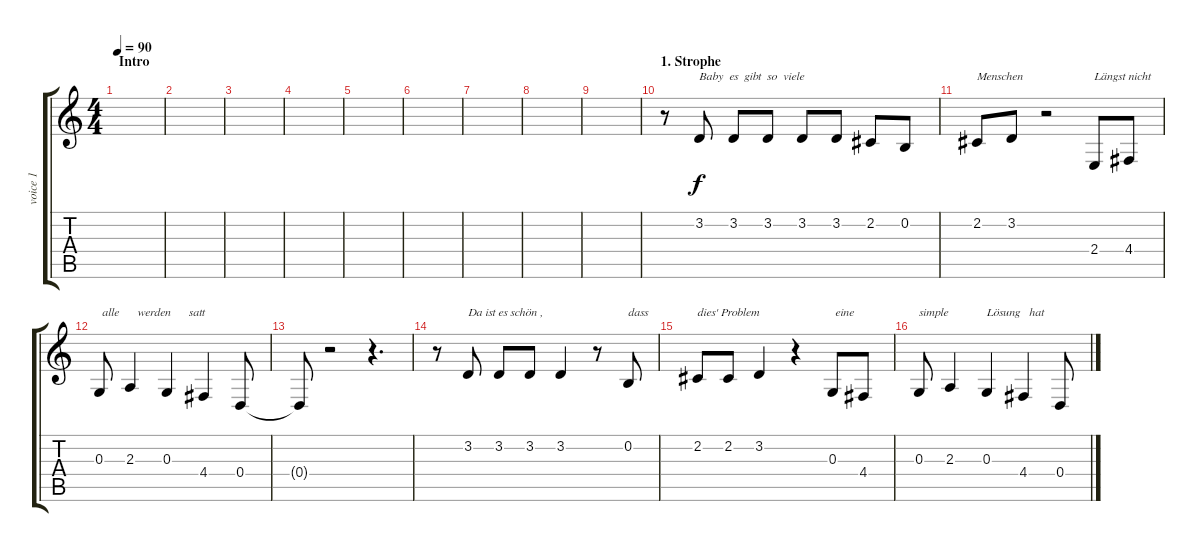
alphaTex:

\track ("voice 1" "voice 1") {instrument flute}
\staff {score tabs}
\tuning (E4 B3 G3 D3 A2 E2) {hide}
\ts (4 4)
\section ("" "Intro")
\tempo 90
\clef g2
\ks c
|
|
|
|
|
|
|
|
|
\section ("" "1. Strophe")
r.8 3.2.8{txt "Baby  es  gibt  so  viele "} 3.2.8 3.2.8 3.2.8 3.2.8 2.2.8 0.2.8 |
2.2.8{txt "Menschen"} 3.2.8 r.2 2.4.8{txt "Längst nicht"} 4.4.8 |
0.3.8{txt " alle      werden      satt"} 2.3.4 0.3.4 4.4.4 0.4.8 |
0.4{t}.8 r.2 r.4{d} |
r.8 3.2.8{txt "Da ist es schön ,"} 3.2.8 3.2.8 3.2.4 r.8 0.2.8{txt "dass"} |
2.2.8{txt "dies' Problem"} 2.2.8 3.2.4 r.4 0.3.8{txt " eine "} 4.4.8 |
0.3.8{txt "simple"} 2.3.4 0.3.4{txt "Lösung   hat"} 4.4.4 0.4.8
